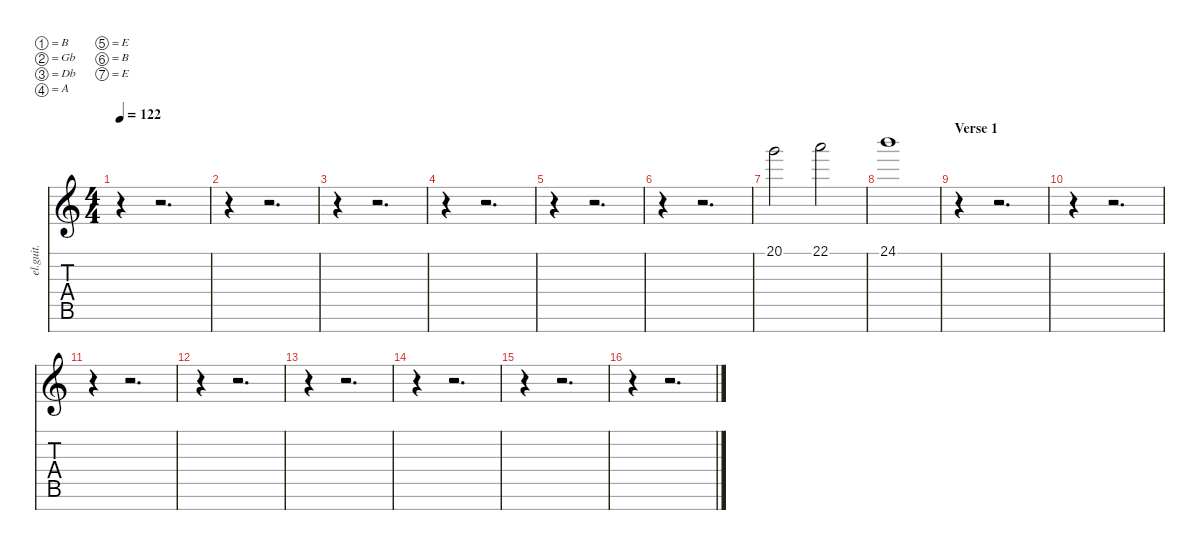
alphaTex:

\defaultSystemsLayout 4
\hideDynamics
\bracketExtendMode nobrackets
\track ("Clean 2" "el.guit.") {instrument distortionguitar}
\staff {score tabs}
\tuning (B3 Gb3 Db3 A2 E2 B1 E1)
\ts (4 4)
\tempo 122
\clef g2
\ks c
r.4{dy mf} r.2{d} |
r.4 r.2{d} |
r.4 r.2{d} |
r.4 r.2{d} |
r.4 r.2{d} |
r.4 r.2{d} |
20.1.2 22.1.2 |
24.1.1 |
\section ("" "Verse 1")
r.4 r.2{d} |
r.4 r.2{d} |
r.4 r.2{d} |
r.4 r.2{d} |
r.4 r.2{d} |
r.4 r.2{d} |
r.4 r.2{d} |
r.4 r.2{d}
